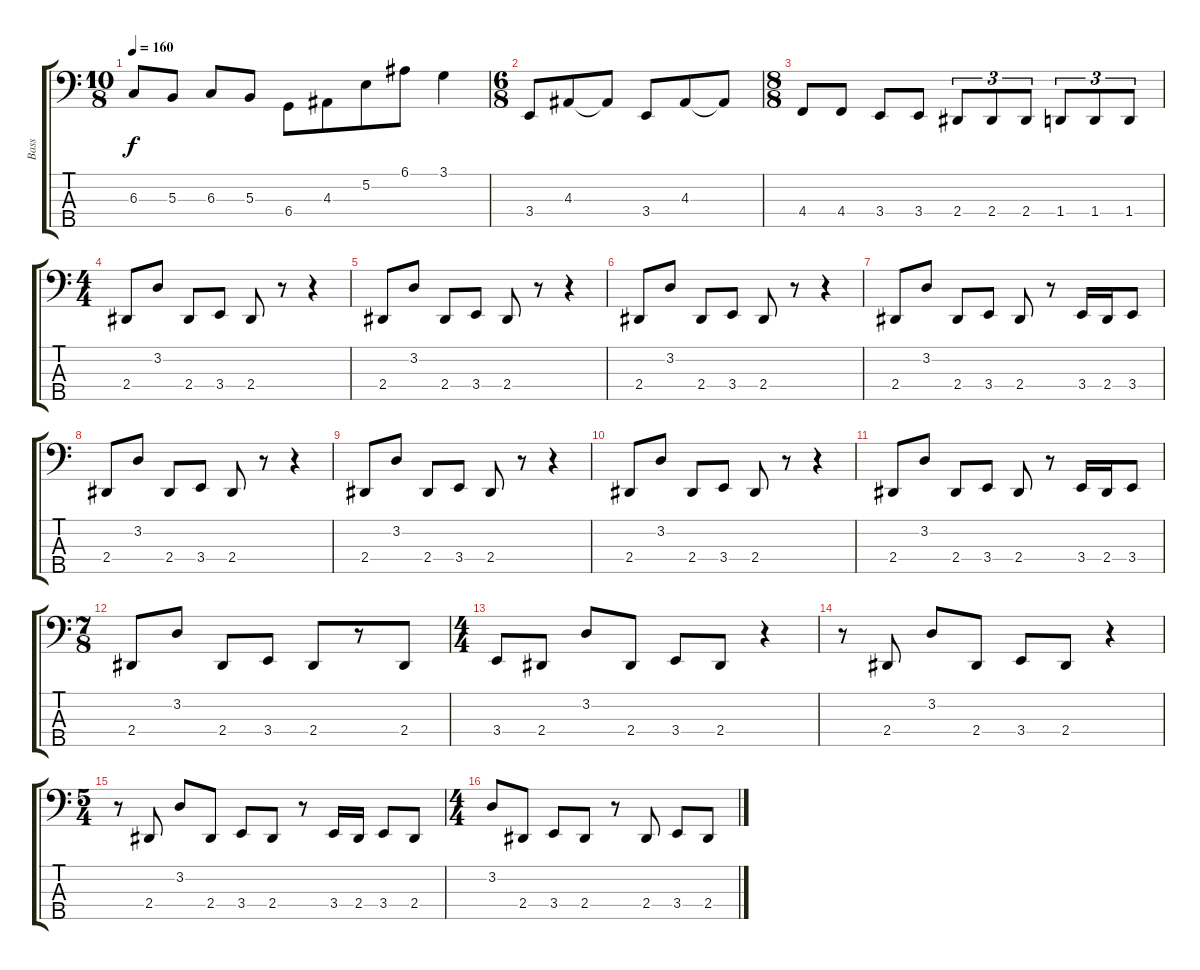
\track ("Bass" "Bass") {instrument electricbassfinger}
\staff {score tabs}
\tuning (E2 B1 Gb1 Db1 Ab0) {hide}
\ts (10 8)
\tempo 160
\clef f4
\ks c
6.3.8{dy f} 5.3.8{beam split} 6.3.8{beam merge} 5.3.8{beam split} 6.4.8 4.3.8 5.2.8{beam merge} 6.1.8 3.1.4 |
\ts (6 8)
3.4.8 4.3.8 4.3{t}.8 3.4.8 4.3.8 4.3{t}.8 |
\ts (8 8)
4.4.8 4.4.8{beam split} 3.4.8{beam merge} 3.4.8 2.4.8{tu (3 2)} 2.4.8{tu (3 2) beam merge} 2.4.8{tu (3 2) beam split} 1.4.8{tu (3 2)} 1.4.8{tu (3 2) beam merge} 1.4.8{tu (3 2)} |
\ts (4 4)
2.4.8 3.2.8 2.4.8 3.4.8 2.4.8 r.8 r.4 |
2.4.8 3.2.8 2.4.8 3.4.8 2.4.8 r.8 r.4 |
2.4.8 3.2.8 2.4.8 3.4.8 2.4.8 r.8 r.4 |
2.4.8 3.2.8 2.4.8 3.4.8 2.4.8 r.8 3.4.16 2.4.16 3.4.8 |
2.4.8 3.2.8 2.4.8 3.4.8 2.4.8 r.8 r.4 |
2.4.8 3.2.8 2.4.8 3.4.8 2.4.8 r.8 r.4 |
2.4.8 3.2.8 2.4.8 3.4.8 2.4.8 r.8 r.4 |
2.4.8 3.2.8 2.4.8 3.4.8 2.4.8 r.8 3.4.16 2.4.16 3.4.8 |
\ts (7 8)
2.4.8 3.2.8{beam split} 2.4.8{beam merge} 3.4.8{beam split} 2.4.8 r.8 2.4.8 |
\ts (4 4)
3.4.8 2.4.8 3.2.8 2.4.8 3.4.8 2.4.8 r.4 |
r.8 2.4.8 3.2.8 2.4.8 3.4.8 2.4.8 r.4 |
\ts (5 4)
r.8 2.4.8 3.2.8 2.4.8 3.4.8 2.4.8 r.8 3.4.16 2.4.16 3.4.8 2.4.8 |
\ts (4 4)
3.2.8 2.4.8 3.4.8 2.4.8 r.8 2.4.8 3.4.8 2.4.8
